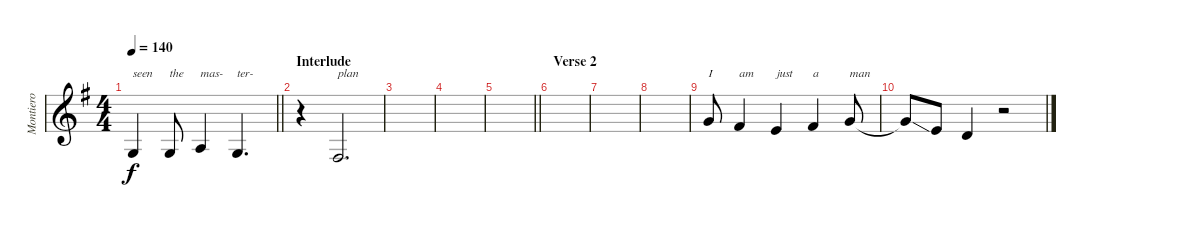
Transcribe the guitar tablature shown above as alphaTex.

\track ("Montiero" "Montiero") {instrument lead6voice}
\staff {score}
\tuning (E4 B3 G3 D3 A2 E2) {hide}
\ts (4 4)
\tempo 140
\clef g2
\barLineRight lightlight
\ks g
0.3.4{txt "seen" dy f} 0.3.8{txt "the"} 2.3.4{txt "mas-"} 0.3.4{d txt "ter-"} |
\section ("" "Interlude")
r.4 4.4.2{d txt "plan"} |
|
|
\barLineRight lightlight
|
\section ("" "Verse 2")
|
|
|
3.1.8{txt "I" instrument lead6voice} 7.2.4{txt "am"} 5.2.4{txt "just"} 2.1.4{txt "a"} 3.1.8{txt "man"} |
3.1{ss t}.8 0.1.8 3.2.4 r.2
